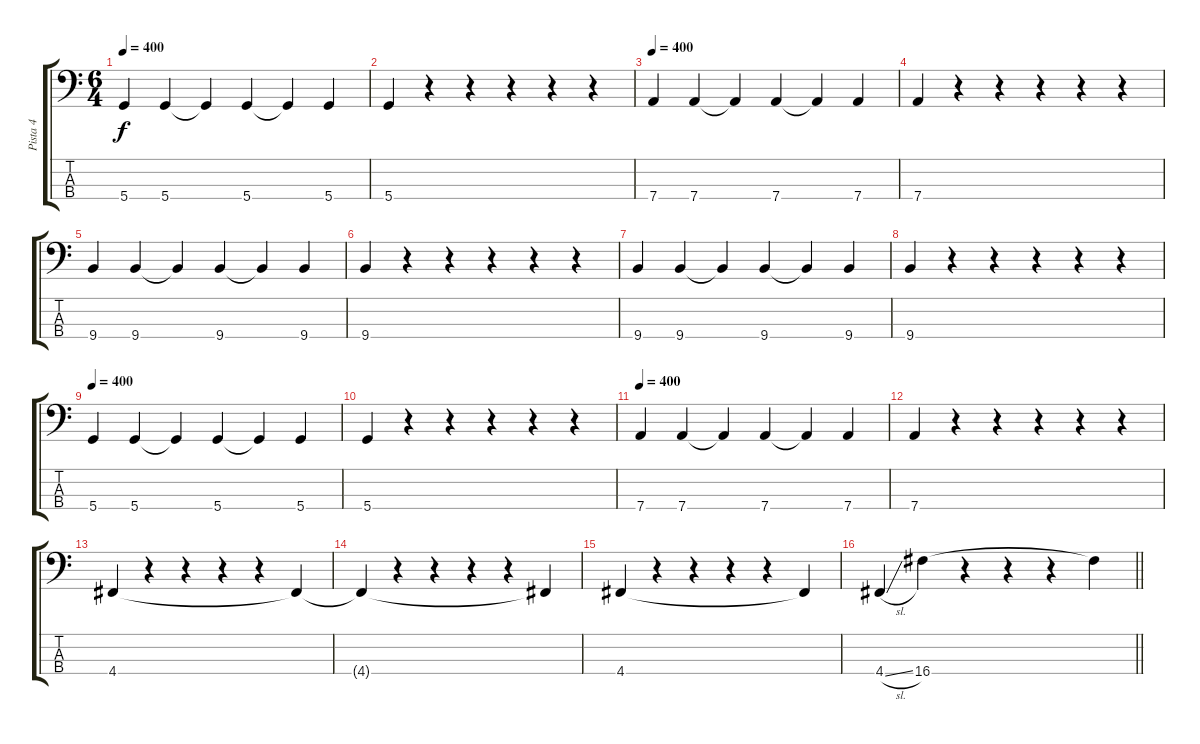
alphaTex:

\track ("Pista 4" "Pista 4") {instrument electricbassfinger}
\staff {score tabs}
\tuning (G2 D2 A1 D1) {hide}
\ts (6 4)
\tempo 400
\clef f4
\ks c
5.4.4{dy f} 5.4.4 5.4{t}.4 5.4.4 5.4{t}.4 5.4.4 |
5.4.4 r.4 r.4 r.4 r.4 r.4 |
\tempo 400
7.4.4 7.4.4 7.4{t}.4 7.4.4 7.4{t}.4 7.4.4 |
7.4.4 r.4 r.4 r.4 r.4 r.4 |
9.4.4 9.4.4 9.4{t}.4 9.4.4 9.4{t}.4 9.4.4 |
9.4.4 r.4 r.4 r.4 r.4 r.4 |
9.4.4 9.4.4 9.4{t}.4 9.4.4 9.4{t}.4 9.4.4 |
9.4.4 r.4 r.4 r.4 r.4 r.4 |
\tempo 400
5.4.4 5.4.4 5.4{t}.4 5.4.4 5.4{t}.4 5.4.4 |
5.4.4 r.4 r.4 r.4 r.4 r.4 |
\tempo 400
7.4.4 7.4.4 7.4{t}.4 7.4.4 7.4{t}.4 7.4.4 |
7.4.4 r.4 r.4 r.4 r.4 r.4 |
4.4.4 r.4 r.4 r.4 r.4 4.4{t}.4 |
4.4{t}.4 r.4 r.4 r.4 r.4 4.4{t}.4 |
4.4.4 r.4 r.4 r.4 r.4 4.4{t}.4 |
\barLineRight lightlight
4.4{sl}.4 16.4.4 r.4 r.4 r.4 16.4{t}.4
